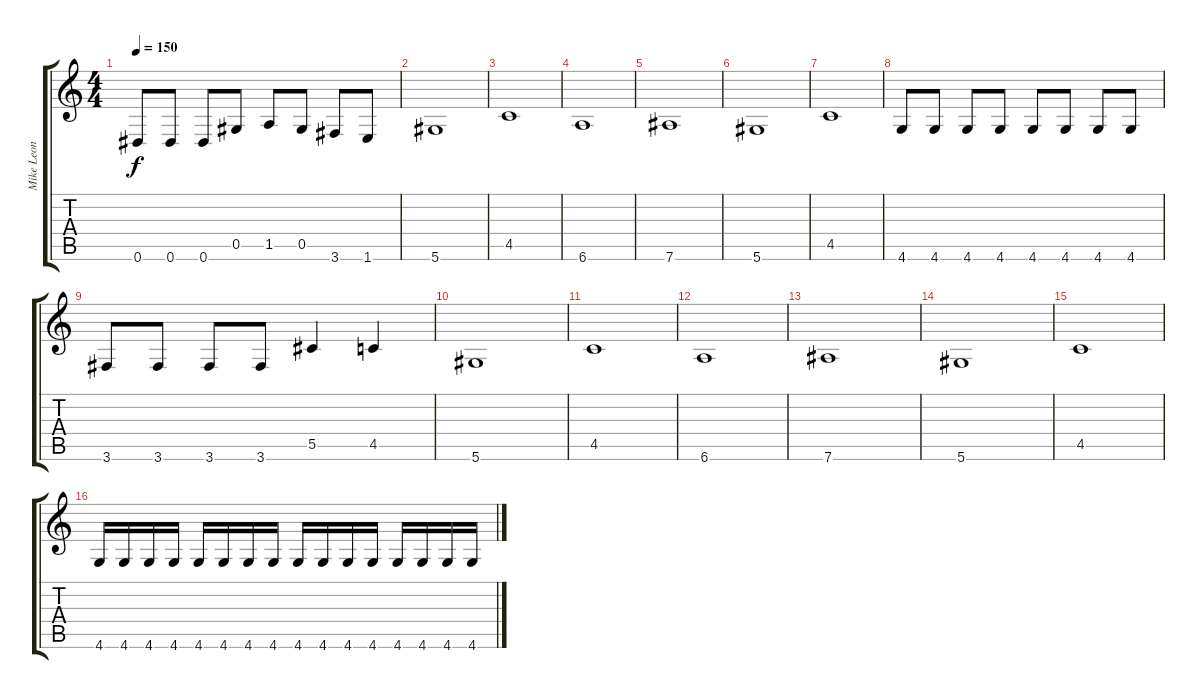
\track ("Mike Leon" "Mike Leon") {instrument acousticguitarnylon}
\staff {score tabs}
\tuning (Eb4 Bb3 Gb3 Db3 Ab2 Eb2) {hide}
\ts (4 4)
\tempo 150
\clef g2
\ks c
0.6.8{dy f} 0.6.8 0.6.8 0.5.8 1.5.8 0.5.8 3.6.8 1.6.8 |
5.6.1 |
4.5.1 |
6.6.1 |
7.6.1 |
5.6.1 |
4.5.1 |
4.6.8 4.6.8 4.6.8 4.6.8 4.6.8 4.6.8 4.6.8 4.6.8 |
3.6.8 3.6.8 3.6.8 3.6.8 5.5.4 4.5.4 |
5.6.1 |
4.5.1 |
6.6.1 |
7.6.1 |
5.6.1 |
4.5.1 |
4.6.16 4.6.16 4.6.16 4.6.16 4.6.16 4.6.16 4.6.16 4.6.16 4.6.16 4.6.16 4.6.16 4.6.16 4.6.16 4.6.16 4.6.16 4.6.16
